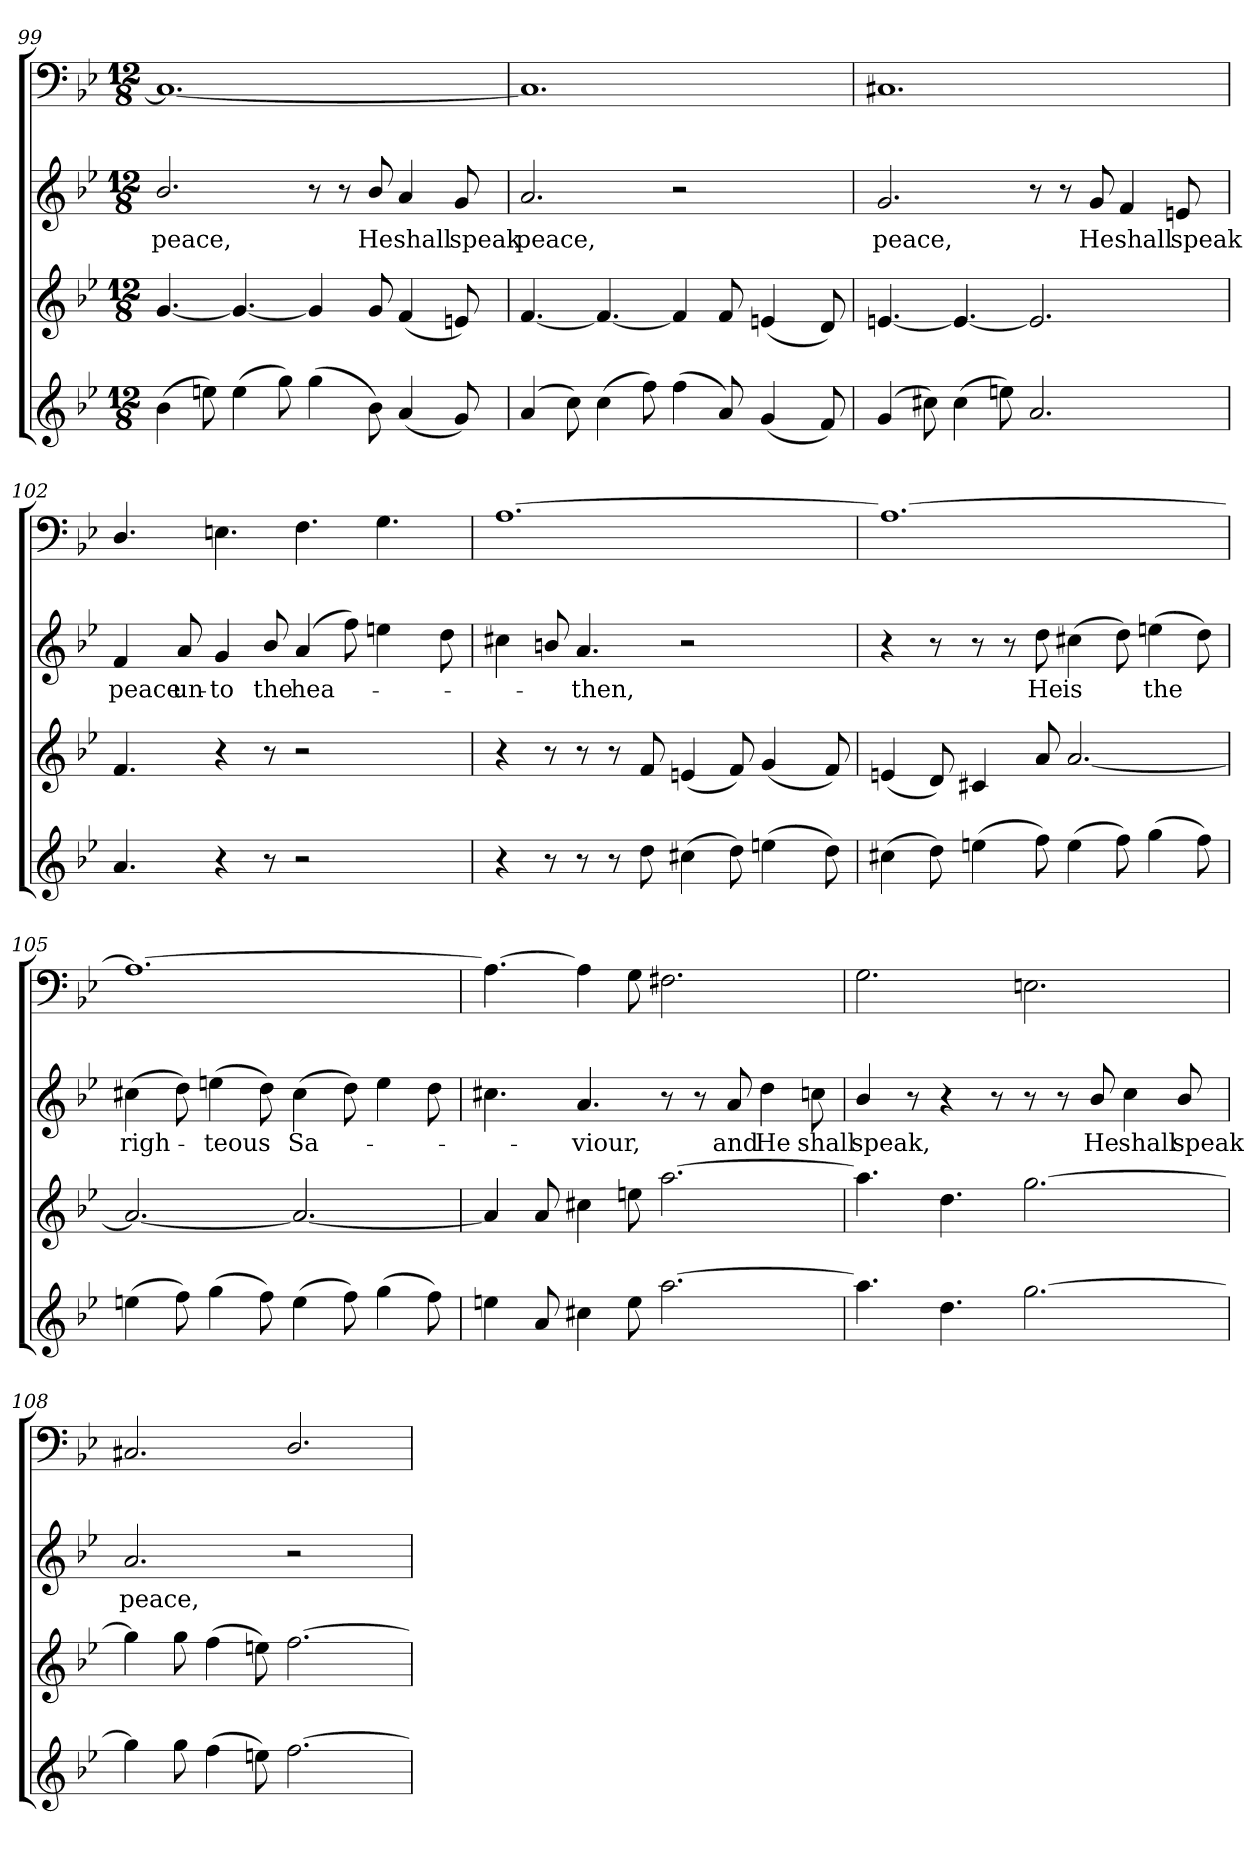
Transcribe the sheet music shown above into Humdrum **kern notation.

**kern	**kern	**kern	**text	**kern
*part4	*part3	*part2	*part2	*part1
*staff4	*staff3	*staff2	*staff2	*staff1
*clefG2	*clefG2	*clefG2	*	*clefF4
*k[b-e-]	*k[b-e-]	*k[b-e-]	*	*k[b-e-]
*B-:	*B-:	*B-:	*	*B-:
*M12/8	*M12/8	*M12/8	*	*M12/8
=99	=99	=99	=99	=99
(4b-\	[4.g/	2.b-/	peace,	1.C/_
8een\)	.	.	.	.
(4ee\	4.g/_	.	.	.
8gg\)	.	.	.	.
(4gg\	4g/]	8r	.	.
.	.	8r	.	.
8b-\)	8g/	8b-/	He	.
(4a/	(4f/	4a/	shall	.
8g/)	8en/)	8g/	speak	.
=100	=100	=100	=100	=100
(4a/	[4.f/	2.a/	peace,	1.C/]
8cc\)	.	.	.	.
(4cc\	4.f/_	.	.	.
8ff\)	.	.	.	.
(4ff\	4f/]	2r	.	.
8a/)	8f/	.	.	.
(4g/	(4en/	.	.	.
.	.	4ryy	.	.
8f/)	8d/)	.	.	.
=101	=101	=101	=101	=101
(4g/	[4.en/	2.g/	peace,	1.C#X/
8cc#X\)	.	.	.	.
(4cc#\	4.e/_	.	.	.
8een\)	.	.	.	.
2.a/	2.e/]	8r	.	.
.	.	8r	.	.
.	.	8g/	He	.
.	.	4f/	shall	.
.	.	8en/	speak	.
=102	=102	=102	=102	=102
4.a/	4.f/	4f/	peace	4.D/
.	.	8a/	un-	.
4r	4r	4g/	-to	4.En\
8r	8r	8b-/	the	.
2r	2r	(4a/	hea-	4.F\
.	.	8ff\)	.	.
.	.	4een\	.	4.G\
4ryy	4ryy	.	.	.
.	.	8dd\	.	.
=103	=103	=103	=103	=103
4r	4r	4cc#X\	.	[1.A\
8r	8r	8bn/	.	.
8r	8r	4.a/	-then,	.
8r	8r	.	.	.
8dd\	8f/	.	.	.
(4cc#X\	(4en/	2r	.	.
8dd\)	8f/)	.	.	.
(4een\	(4g/	.	.	.
.	.	4ryy	.	.
8dd\)	8f/)	.	.	.
=104	=104	=104	=104	=104
(4cc#X\	(4en/	4r	.	1.A\_
8dd\)	8d/)	8r	.	.
(4een\	4c#X/	8r	.	.
.	.	8r	.	.
8ff\)	8a/	8dd\	He	.
(4ee\	[2.a/	(4cc#X\	is	.
8ff\)	.	8dd\)	.	.
(4gg\	.	(4een\	the	.
8ff\)	.	8dd\)	.	.
=105	=105	=105	=105	=105
(4een\	2.a/_	(4cc#X\	righ-	1.A\_
8ff\)	.	8dd\)	.	.
(4gg\	.	(4een\	-teous	.
8ff\)	.	8dd\)	.	.
(4ee\	2.a/_	(4cc#\	Sa-	.
8ff\)	.	8dd\)	.	.
(4gg\	.	4ee\	.	.
8ff\)	.	8dd\	.	.
=106	=106	=106	=106	=106
4een\	4a/]	4.cc#X\	.	4.A\_
8a/	8a/	.	.	.
4cc#X\	4cc#X\	4.a/	-viour,	4A\]
8ee\	8een\	.	.	8G\
[2.aa\	[2.aa\	8r	.	2.F#X\
.	.	8r	.	.
.	.	8a/	and	.
.	.	4dd\	He	.
.	.	8ccn\	shall	.
=107	=107	=107	=107	=107
4.aa\]	4.aa\]	4b-/	speak,	2.G\
.	.	8r	.	.
4.dd\	4.dd\	4r	.	.
.	.	8r	.	.
[2.gg\	[2.gg\	8r	.	2.En\
.	.	8r	.	.
.	.	8b-/	He	.
.	.	4cc\	shall	.
.	.	8b-/	speak	.
=108	=108	=108	=108	=108
4gg\]	4gg\]	2.a/	peace,	2.C#X/
8gg\	8gg\	.	.	.
(4ff\	(4ff\	.	.	.
8een\)	8een\)	.	.	.
[2.ff\	[2.ff\	2r	.	2.D/
.	.	4ryy	.	.
=	=	=	=	=
*-	*-	*-	*-	*-
